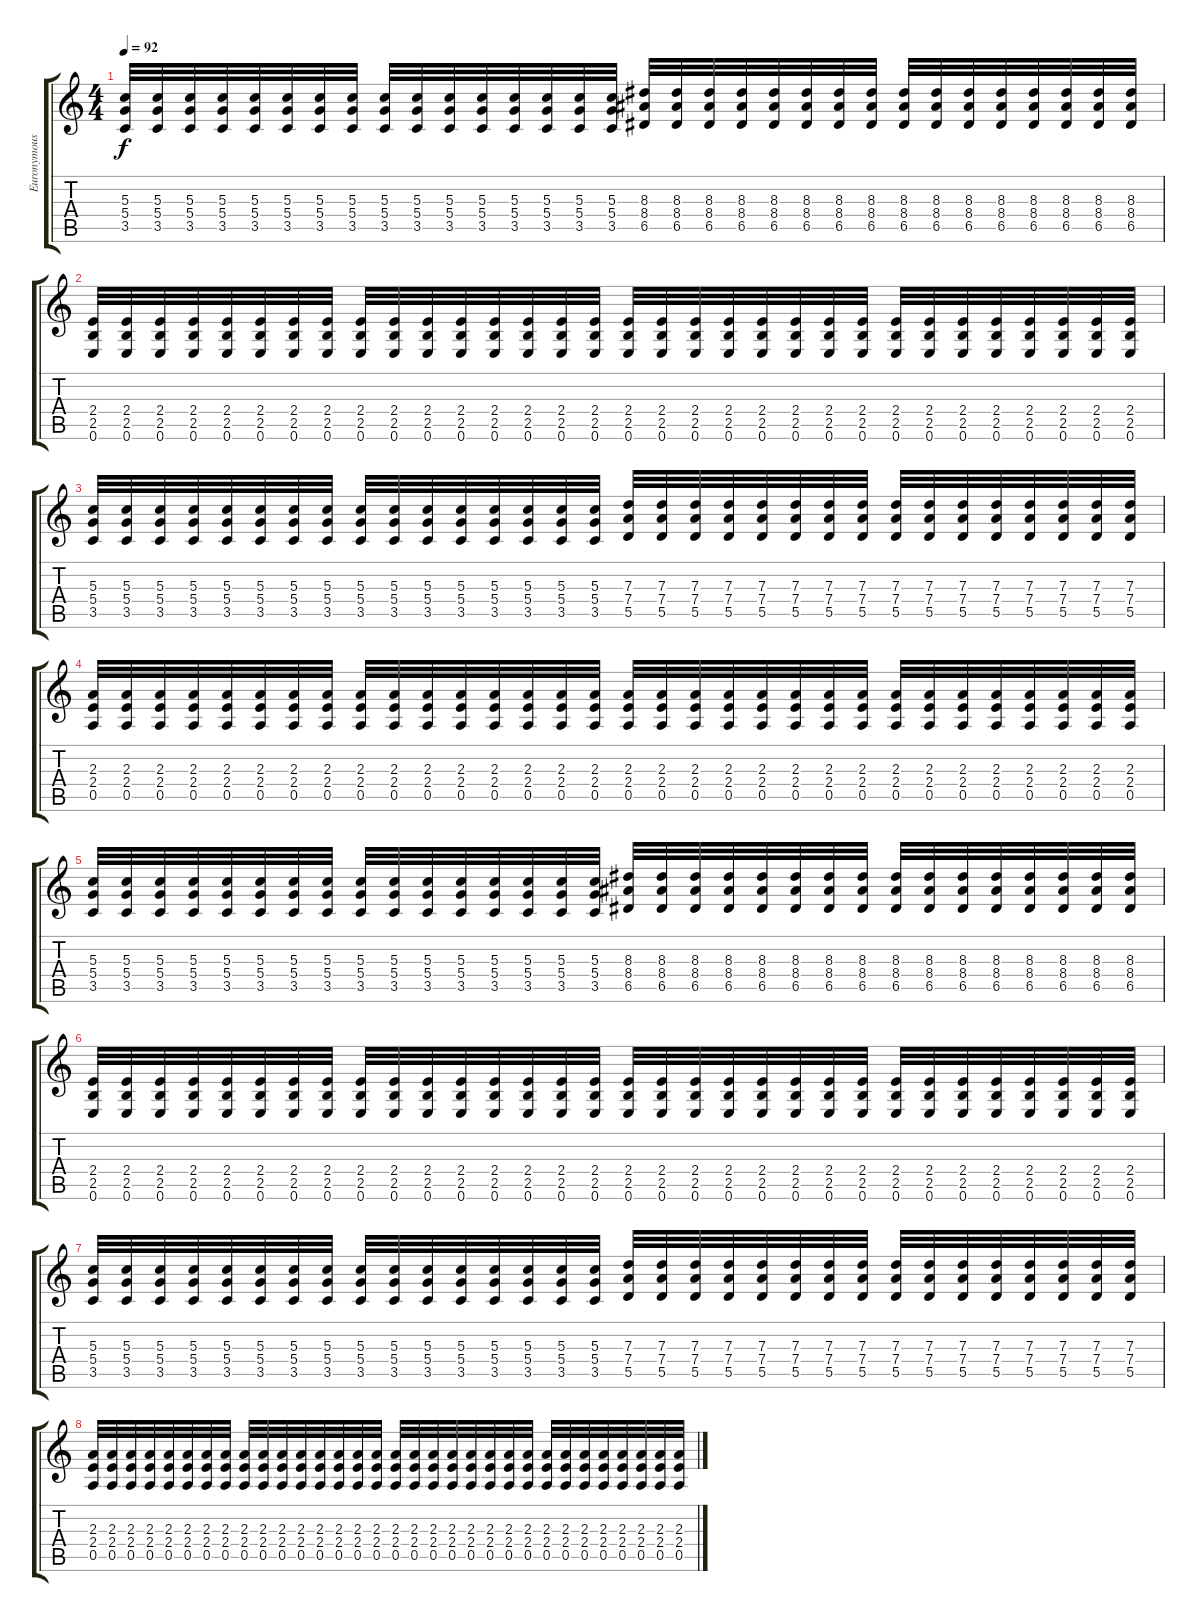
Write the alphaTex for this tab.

\track ("Euronymous Rhythm" "Euronymous") {instrument distortionguitar}
\staff {score tabs}
\tuning (E4 B3 G3 D3 A2 E2) {hide}
\ts (4 4)
\tempo 92
\clef g2
\ks c
(5.3 5.4 3.5).32{dy f} (5.3 5.4 3.5).32 (5.3 5.4 3.5).32 (5.3 5.4 3.5).32 (5.3 5.4 3.5).32 (5.3 5.4 3.5).32 (5.3 5.4 3.5).32 (5.3 5.4 3.5).32 (5.3 5.4 3.5).32 (5.3 5.4 3.5).32 (5.3 5.4 3.5).32 (5.3 5.4 3.5).32 (5.3 5.4 3.5).32 (5.3 5.4 3.5).32 (5.3 5.4 3.5).32 (5.3 5.4 3.5).32 (8.3 8.4 6.5).32 (8.3 8.4 6.5).32 (8.3 8.4 6.5).32 (8.3 8.4 6.5).32 (8.3 8.4 6.5).32 (8.3 8.4 6.5).32 (8.3 8.4 6.5).32 (8.3 8.4 6.5).32 (8.3 8.4 6.5).32 (8.3 8.4 6.5).32 (8.3 8.4 6.5).32 (8.3 8.4 6.5).32 (8.3 8.4 6.5).32 (8.3 8.4 6.5).32 (8.3 8.4 6.5).32 (8.3 8.4 6.5).32 |
(2.4 2.5 0.6).32 (2.4 2.5 0.6).32 (2.4 2.5 0.6).32 (2.4 2.5 0.6).32 (2.4 2.5 0.6).32 (2.4 2.5 0.6).32 (2.4 2.5 0.6).32 (2.4 2.5 0.6).32 (2.4 2.5 0.6).32 (2.4 2.5 0.6).32 (2.4 2.5 0.6).32 (2.4 2.5 0.6).32 (2.4 2.5 0.6).32 (2.4 2.5 0.6).32 (2.4 2.5 0.6).32 (2.4 2.5 0.6).32 (2.4 2.5 0.6).32 (2.4 2.5 0.6).32 (2.4 2.5 0.6).32 (2.4 2.5 0.6).32 (2.4 2.5 0.6).32 (2.4 2.5 0.6).32 (2.4 2.5 0.6).32 (2.4 2.5 0.6).32 (2.4 2.5 0.6).32 (2.4 2.5 0.6).32 (2.4 2.5 0.6).32 (2.4 2.5 0.6).32 (2.4 2.5 0.6).32 (2.4 2.5 0.6).32 (2.4 2.5 0.6).32 (2.4 2.5 0.6).32 |
(5.3 5.4 3.5).32 (5.3 5.4 3.5).32 (5.3 5.4 3.5).32 (5.3 5.4 3.5).32 (5.3 5.4 3.5).32 (5.3 5.4 3.5).32 (5.3 5.4 3.5).32 (5.3 5.4 3.5).32 (5.3 5.4 3.5).32 (5.3 5.4 3.5).32 (5.3 5.4 3.5).32 (5.3 5.4 3.5).32 (5.3 5.4 3.5).32 (5.3 5.4 3.5).32 (5.3 5.4 3.5).32 (5.3 5.4 3.5).32 (7.3 7.4 5.5).32 (7.3 7.4 5.5).32 (7.3 7.4 5.5).32 (7.3 7.4 5.5).32 (7.3 7.4 5.5).32 (7.3 7.4 5.5).32 (7.3 7.4 5.5).32 (7.3 7.4 5.5).32 (7.3 7.4 5.5).32 (7.3 7.4 5.5).32 (7.3 7.4 5.5).32 (7.3 7.4 5.5).32 (7.3 7.4 5.5).32 (7.3 7.4 5.5).32 (7.3 7.4 5.5).32 (7.3 7.4 5.5).32 |
(2.3 2.4 0.5).32 (2.3 2.4 0.5).32 (2.3 2.4 0.5).32 (2.3 2.4 0.5).32 (2.3 2.4 0.5).32 (2.3 2.4 0.5).32 (2.3 2.4 0.5).32 (2.3 2.4 0.5).32 (2.3 2.4 0.5).32 (2.3 2.4 0.5).32 (2.3 2.4 0.5).32 (2.3 2.4 0.5).32 (2.3 2.4 0.5).32 (2.3 2.4 0.5).32 (2.3 2.4 0.5).32 (2.3 2.4 0.5).32 (2.3 2.4 0.5).32 (2.3 2.4 0.5).32 (2.3 2.4 0.5).32 (2.3 2.4 0.5).32 (2.3 2.4 0.5).32 (2.3 2.4 0.5).32 (2.3 2.4 0.5).32 (2.3 2.4 0.5).32 (2.3 2.4 0.5).32 (2.3 2.4 0.5).32 (2.3 2.4 0.5).32 (2.3 2.4 0.5).32 (2.3 2.4 0.5).32 (2.3 2.4 0.5).32 (2.3 2.4 0.5).32 (2.3 2.4 0.5).32 |
(5.3 5.4 3.5).32 (5.3 5.4 3.5).32 (5.3 5.4 3.5).32 (5.3 5.4 3.5).32 (5.3 5.4 3.5).32 (5.3 5.4 3.5).32 (5.3 5.4 3.5).32 (5.3 5.4 3.5).32 (5.3 5.4 3.5).32 (5.3 5.4 3.5).32 (5.3 5.4 3.5).32 (5.3 5.4 3.5).32 (5.3 5.4 3.5).32 (5.3 5.4 3.5).32 (5.3 5.4 3.5).32 (5.3 5.4 3.5).32 (8.3 8.4 6.5).32 (8.3 8.4 6.5).32 (8.3 8.4 6.5).32 (8.3 8.4 6.5).32 (8.3 8.4 6.5).32 (8.3 8.4 6.5).32 (8.3 8.4 6.5).32 (8.3 8.4 6.5).32 (8.3 8.4 6.5).32 (8.3 8.4 6.5).32 (8.3 8.4 6.5).32 (8.3 8.4 6.5).32 (8.3 8.4 6.5).32 (8.3 8.4 6.5).32 (8.3 8.4 6.5).32 (8.3 8.4 6.5).32 |
(2.4 2.5 0.6).32 (2.4 2.5 0.6).32 (2.4 2.5 0.6).32 (2.4 2.5 0.6).32 (2.4 2.5 0.6).32 (2.4 2.5 0.6).32 (2.4 2.5 0.6).32 (2.4 2.5 0.6).32 (2.4 2.5 0.6).32 (2.4 2.5 0.6).32 (2.4 2.5 0.6).32 (2.4 2.5 0.6).32 (2.4 2.5 0.6).32 (2.4 2.5 0.6).32 (2.4 2.5 0.6).32 (2.4 2.5 0.6).32 (2.4 2.5 0.6).32 (2.4 2.5 0.6).32 (2.4 2.5 0.6).32 (2.4 2.5 0.6).32 (2.4 2.5 0.6).32 (2.4 2.5 0.6).32 (2.4 2.5 0.6).32 (2.4 2.5 0.6).32 (2.4 2.5 0.6).32 (2.4 2.5 0.6).32 (2.4 2.5 0.6).32 (2.4 2.5 0.6).32 (2.4 2.5 0.6).32 (2.4 2.5 0.6).32 (2.4 2.5 0.6).32 (2.4 2.5 0.6).32 |
(5.3 5.4 3.5).32 (5.3 5.4 3.5).32 (5.3 5.4 3.5).32 (5.3 5.4 3.5).32 (5.3 5.4 3.5).32 (5.3 5.4 3.5).32 (5.3 5.4 3.5).32 (5.3 5.4 3.5).32 (5.3 5.4 3.5).32 (5.3 5.4 3.5).32 (5.3 5.4 3.5).32 (5.3 5.4 3.5).32 (5.3 5.4 3.5).32 (5.3 5.4 3.5).32 (5.3 5.4 3.5).32 (5.3 5.4 3.5).32 (7.3 7.4 5.5).32 (7.3 7.4 5.5).32 (7.3 7.4 5.5).32 (7.3 7.4 5.5).32 (7.3 7.4 5.5).32 (7.3 7.4 5.5).32 (7.3 7.4 5.5).32 (7.3 7.4 5.5).32 (7.3 7.4 5.5).32 (7.3 7.4 5.5).32 (7.3 7.4 5.5).32 (7.3 7.4 5.5).32 (7.3 7.4 5.5).32 (7.3 7.4 5.5).32 (7.3 7.4 5.5).32 (7.3 7.4 5.5).32 |
(2.3 2.4 0.5).32 (2.3 2.4 0.5).32 (2.3 2.4 0.5).32 (2.3 2.4 0.5).32 (2.3 2.4 0.5).32 (2.3 2.4 0.5).32 (2.3 2.4 0.5).32 (2.3 2.4 0.5).32 (2.3 2.4 0.5).32 (2.3 2.4 0.5).32 (2.3 2.4 0.5).32 (2.3 2.4 0.5).32 (2.3 2.4 0.5).32 (2.3 2.4 0.5).32 (2.3 2.4 0.5).32 (2.3 2.4 0.5).32 (2.3 2.4 0.5).32 (2.3 2.4 0.5).32 (2.3 2.4 0.5).32 (2.3 2.4 0.5).32 (2.3 2.4 0.5).32 (2.3 2.4 0.5).32 (2.3 2.4 0.5).32 (2.3 2.4 0.5).32 (2.3 2.4 0.5).32 (2.3 2.4 0.5).32 (2.3 2.4 0.5).32 (2.3 2.4 0.5).32 (2.3 2.4 0.5).32 (2.3 2.4 0.5).32 (2.3 2.4 0.5).32 (2.3 2.4 0.5).32
